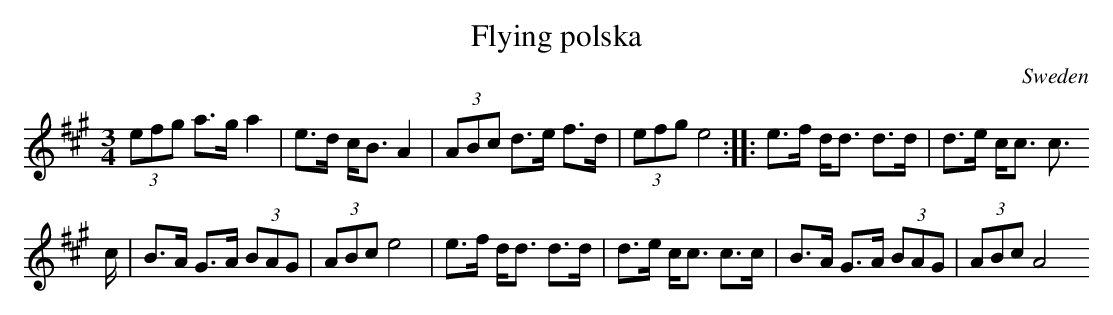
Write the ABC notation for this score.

X:1
T:Flying polska
L:1/8
M:3/4
O:Sweden
K:A
(3efg a>g a2|e>d c<B A2|(3ABc d>e f>d|(3efg e4:|:e>f d<d d>d| d>e c<c c>
c|B>A G>A (3BAG|(3ABc e4|e>f d<d d>d| d>e c<c c>c|B>A G>A (3BAG|(3ABc A4
